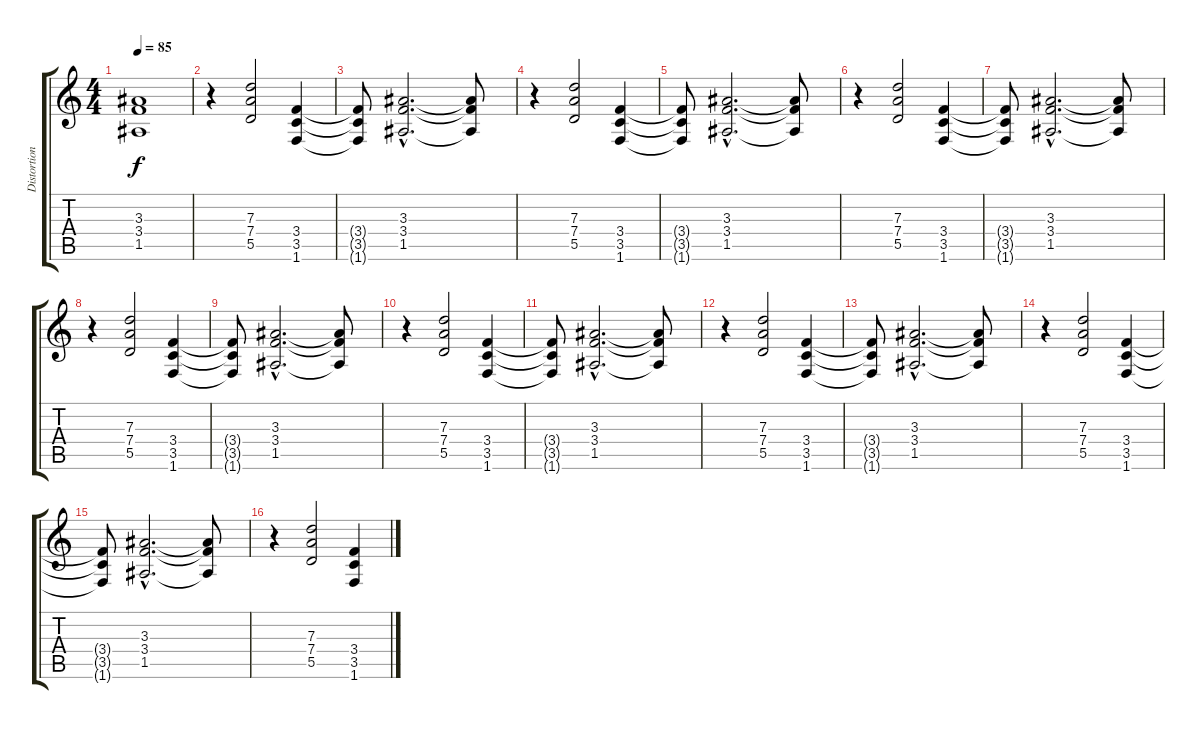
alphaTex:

\track ("Distortion guitar" "Distortion") {instrument distortionguitar}
\staff {score tabs}
\tuning (E4 B3 G3 D3 A2 E2) {hide}
\ts (4 4)
\tempo 85
\clef g2
\ks c
(3.3{t} 3.4{t} 1.5{t}).1{dy f} |
r.4 (7.3 7.4 5.5).2 (3.4 3.5 1.6).4 |
(3.4{t} 3.5{t} 1.6{t}).8 (3.3{hac} 3.4{hac} 1.5{hac}).2{d} (3.3{t} 3.4{t} 1.5{t}).8 |
r.4 (7.3 7.4 5.5).2 (3.4 3.5 1.6).4 |
(3.4{t} 3.5{t} 1.6{t}).8 (3.3{hac} 3.4{hac} 1.5{hac}).2{d} (3.3{t} 3.4{t} 1.5{t}).8 |
r.4 (7.3 7.4 5.5).2 (3.4 3.5 1.6).4 |
(3.4{t} 3.5{t} 1.6{t}).8 (3.3{hac} 3.4{hac} 1.5{hac}).2{d} (3.3{t} 3.4{t} 1.5{t}).8 |
r.4 (7.3 7.4 5.5).2 (3.4 3.5 1.6).4 |
(3.4{t} 3.5{t} 1.6{t}).8 (3.3{hac} 3.4{hac} 1.5{hac}).2{d} (3.3{t} 3.4{t} 1.5{t}).8 |
r.4 (7.3 7.4 5.5).2 (3.4 3.5 1.6).4 |
(3.4{t} 3.5{t} 1.6{t}).8 (3.3{hac} 3.4{hac} 1.5{hac}).2{d} (3.3{t} 3.4{t} 1.5{t}).8 |
r.4 (7.3 7.4 5.5).2 (3.4 3.5 1.6).4 |
(3.4{t} 3.5{t} 1.6{t}).8 (3.3{hac} 3.4{hac} 1.5{hac}).2{d} (3.3{t} 3.4{t} 1.5{t}).8 |
r.4 (7.3 7.4 5.5).2 (3.4 3.5 1.6).4 |
(3.4{t} 3.5{t} 1.6{t}).8 (3.3{hac} 3.4{hac} 1.5{hac}).2{d} (3.3{t} 3.4{t} 1.5{t}).8 |
r.4 (7.3 7.4 5.5).2 (3.4 3.5 1.6).4
